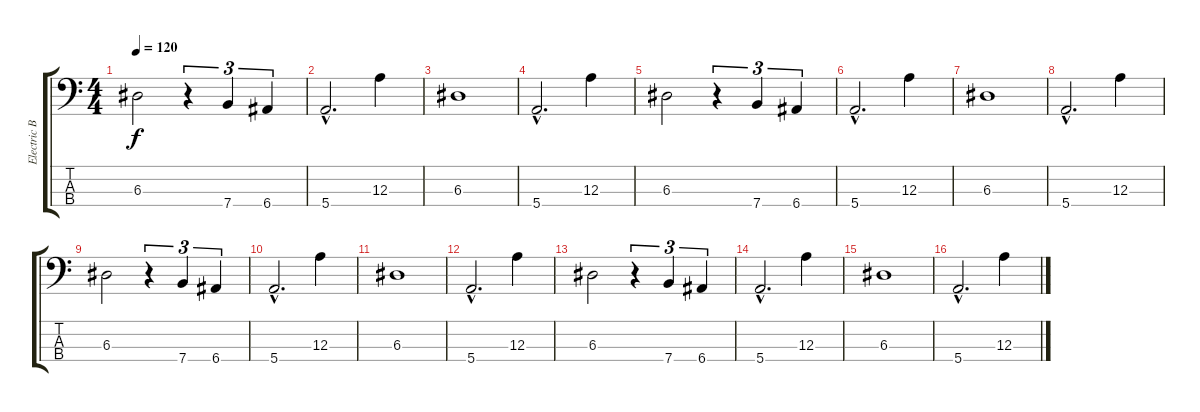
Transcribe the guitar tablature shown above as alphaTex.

\track ("Electric Bass" "Electric B") {instrument electricbasspick}
\staff {score tabs}
\tuning (G2 D2 A1 E1) {hide}
\ts (4 4)
\tempo 120
\clef f4
\ks c
6.3.2{dy f} r.4{tu (3 2)} 7.4.4{tu (3 2)} 6.4.4{tu (3 2)} |
5.4{hac}.2{d} 12.3.4 |
6.3.1 |
5.4{hac}.2{d} 12.3.4 |
6.3.2 r.4{tu (3 2)} 7.4.4{tu (3 2)} 6.4.4{tu (3 2)} |
5.4{hac}.2{d} 12.3.4 |
6.3.1 |
5.4{hac}.2{d} 12.3.4 |
6.3.2 r.4{tu (3 2)} 7.4.4{tu (3 2)} 6.4.4{tu (3 2)} |
5.4{hac}.2{d} 12.3.4 |
6.3.1 |
5.4{hac}.2{d} 12.3.4 |
6.3.2 r.4{tu (3 2)} 7.4.4{tu (3 2)} 6.4.4{tu (3 2)} |
5.4{hac}.2{d} 12.3.4 |
6.3.1 |
5.4{hac}.2{d} 12.3.4
